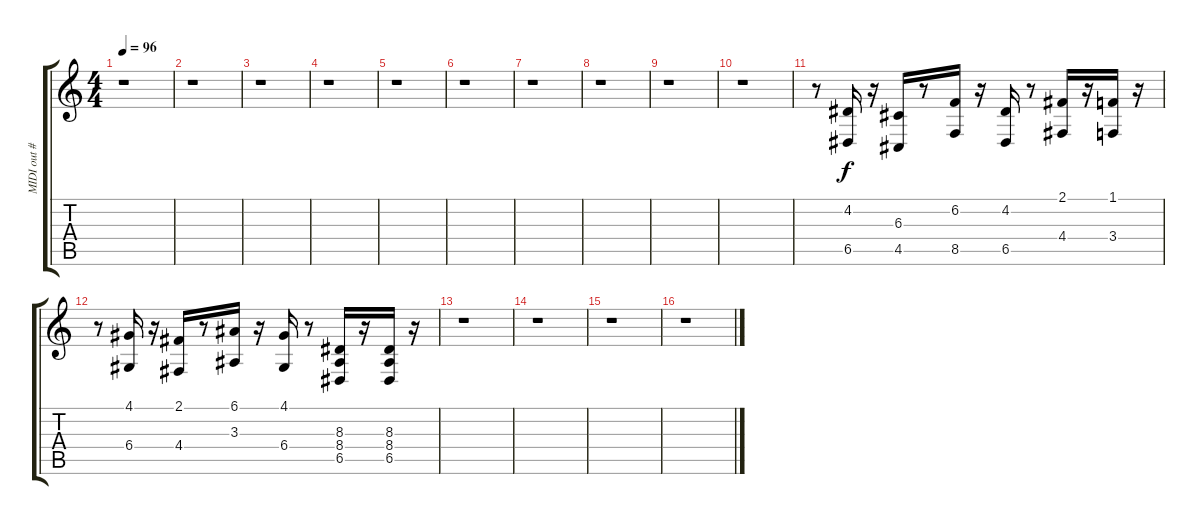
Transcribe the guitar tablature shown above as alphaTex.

\track ("MIDI out #5" "MIDI out #") {instrument violin}
\staff {score tabs}
\tuning (E4 B3 G3 D3 A2 E2) {hide}
\ts (4 4)
\tempo 96
\clef g2
\ks c
r.1{dy f} |
r.1 |
r.1 |
r.1 |
r.1 |
r.1 |
r.1 |
r.1 |
r.1 |
r.1 |
r.8 (4.2 6.5).16 r.16 (6.3 4.5).16 r.8 (6.2 8.5).16 r.16 (4.2 6.5).16 r.8 (2.1 4.4).16 r.16 (1.1 3.4).16 r.16 |
r.8 (4.1 6.4).16 r.16 (2.1 4.4).16 r.8 (6.1 3.3).16 r.16 (4.1 6.4).16 r.8 (8.3 8.4 6.5).16 r.16 (8.3 8.4 6.5).16 r.16 |
r.1 |
r.1 |
r.1 |
r.1
